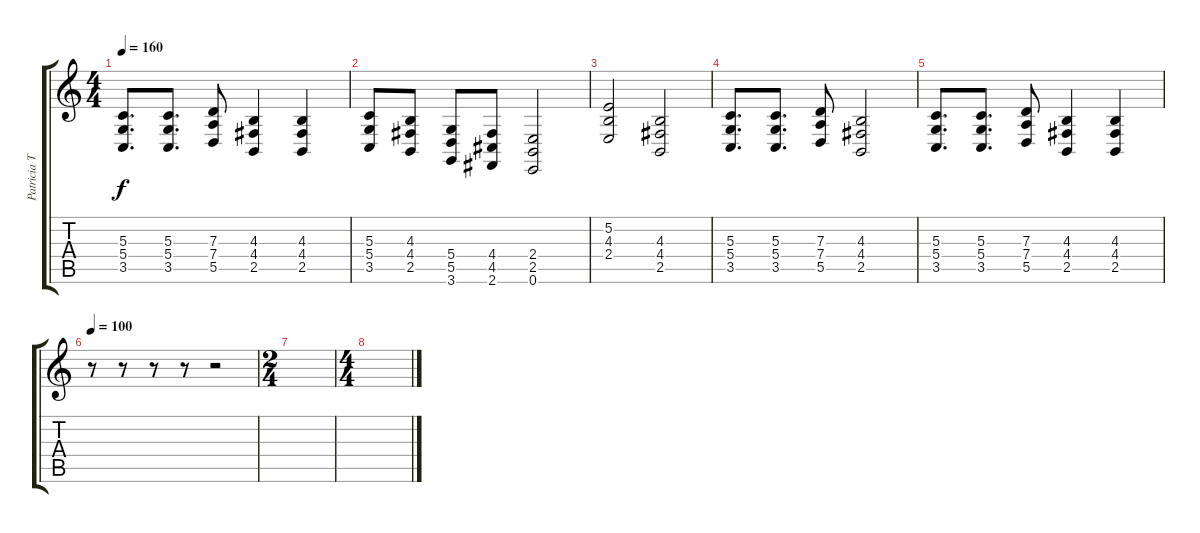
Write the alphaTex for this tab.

\track ("Patricia Tapia" "Patricia T") {instrument choiraahs}
\staff {score tabs}
\tuning (E4 B3 G3 D3 A2 E2) {hide}
\ts (4 4)
\tempo 160
\clef g2
\ks c
(5.3 5.4 3.5).8{d dy f} (5.3 5.4 3.5).8{d} (7.3 7.4 5.5).8 (4.3 4.4 2.5).4 (4.3 4.4 2.5).4 |
(5.3 5.4 3.5).8 (4.3 4.4 2.5).8 (5.4 5.5 3.6).8 (4.4 4.5 2.6).8 (2.4 2.5 0.6).2 |
(5.2 4.3 2.4).2 (4.3 4.4 2.5).2 |
(5.3 5.4 3.5).8{d} (5.3 5.4 3.5).8{d} (7.3 7.4 5.5).8 (4.3 4.4 2.5).2 |
(5.3 5.4 3.5).8{d} (5.3 5.4 3.5).8{d} (7.3 7.4 5.5).8 (4.3 4.4 2.5).4 (4.3 4.4 2.5).4 |
\tempo 100
r.8 r.8 r.8 r.8 r.2 |
\ts (2 4)
|
\ts (4 4)
